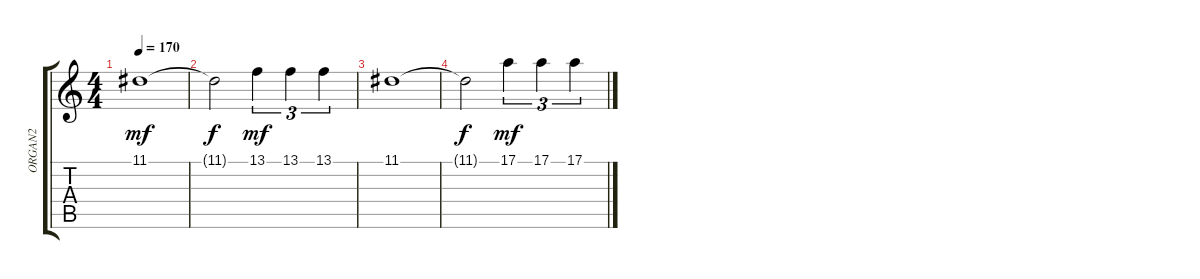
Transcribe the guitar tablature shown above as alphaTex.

\track ("ORGAN2" "ORGAN2") {instrument percussiveorgan}
\staff {score tabs}
\tuning (E4 B3 G3 D3 A2 E2) {hide}
\ts (4 4)
\tempo 170
\clef g2
\ks c
11.1.1{dy mf} |
11.1{t}.2{dy f} 13.1.4{tu (3 2) dy mf} 13.1.4{tu (3 2)} 13.1.4{tu (3 2)} |
11.1.1 |
11.1{t}.2{dy f} 17.1.4{tu (3 2) dy mf} 17.1.4{tu (3 2)} 17.1.4{tu (3 2)}
